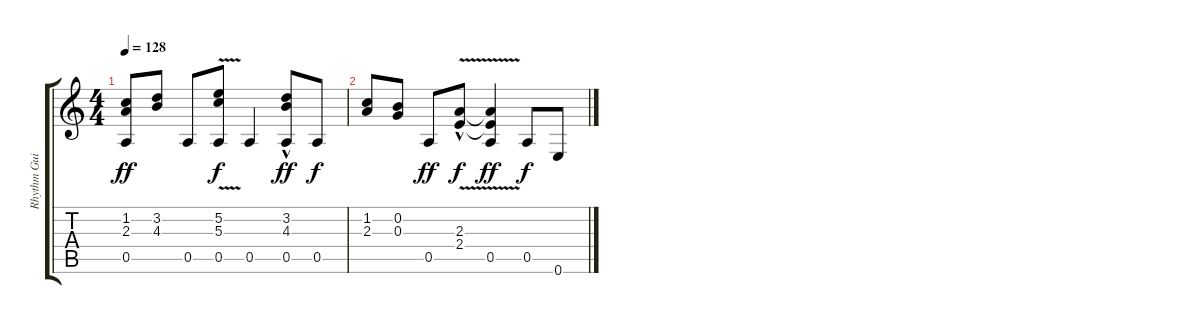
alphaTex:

\track ("Rhythm Guitar" "Rhythm Gui") {instrument electricguitarclean}
\staff {score tabs}
\tuning (E4 B3 G3 D3 A2 E2) {hide}
\ts (4 4)
\tempo 128
\clef g2
\ks c
(1.2 2.3 0.5).8{dy ff volume 2} (3.2 4.3).8 0.5.8 (5.2{v} 5.3{v} 0.5{v}).8{dy f} 0.5.4 (3.2{hac} 4.3{hac} 0.5).8{dy ff} 0.5.8{dy f} |
(1.2 2.3).8{volume 1} (0.2 0.3).8 0.5.8{dy ff} (2.3{v hac} 2.4{v hac}).8{dy f} (2.3{t} 2.4{t} 0.5).4{dy ff} 0.5.8{dy f} 0.6.8
